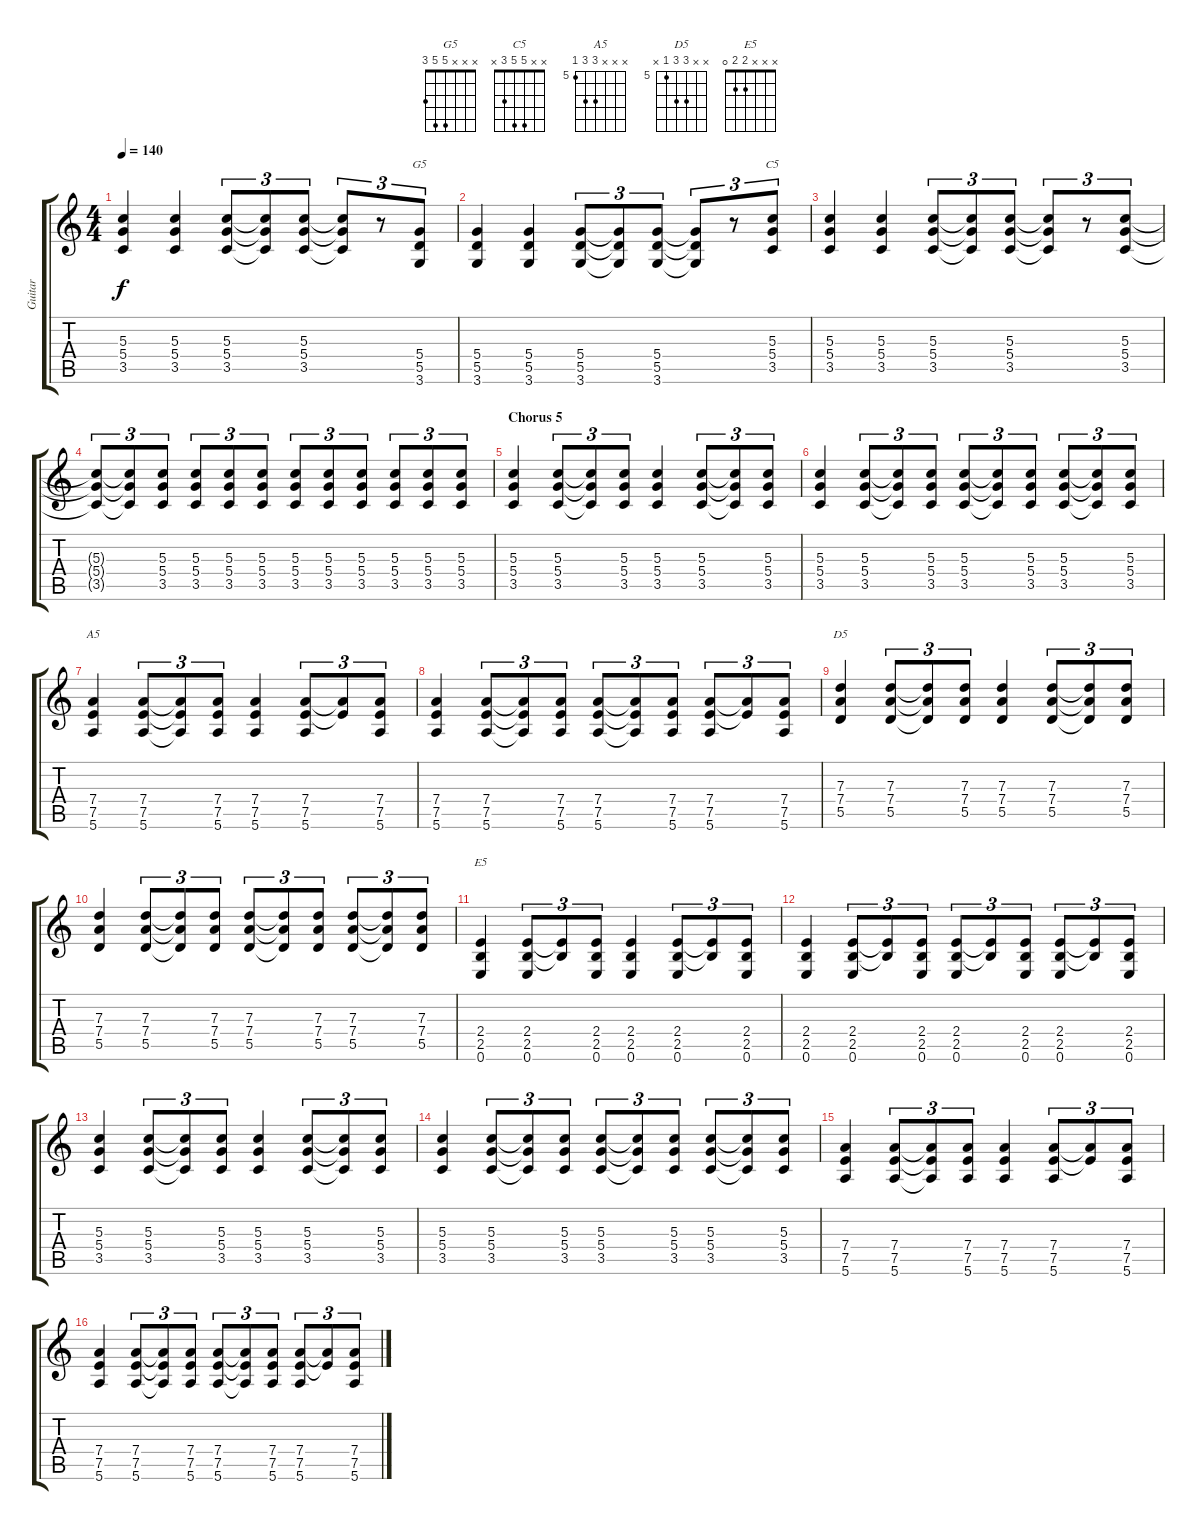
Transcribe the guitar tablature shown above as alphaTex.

\track ("Guitar" "Guitar") {instrument acousticguitarsteel}
\staff {score tabs}
\tuning (E4 B3 G3 D3 A2 E2) {hide}
\chord ("G5" x x x 5 5 3)
\chord ("C5" x x 5 5 3 x)
\chord ("A5" x x x 7 7 5) {firstfret 5}
\chord ("D5" x x 7 7 5 x) {firstfret 5}
\chord ("E5" x x x 2 2 0)
\ts (4 4)
\tempo 140
\clef g2
\ks c
(5.3{t} 5.4{t} 3.5{t}).4{dy f} (5.3 5.4 3.5).4 (5.3 5.4 3.5).8{tu (3 2)} (5.3{t} 5.4{t} 3.5{t}).8{tu (3 2)} (5.3 5.4 3.5).8{tu (3 2)} (5.3{t} 5.4{t} 3.5{t}).8{tu (3 2)} r.8{tu (3 2)} (5.4 5.5 3.6).8{tu (3 2) ch "G5"} |
(5.4 5.5 3.6).4 (5.4 5.5 3.6).4 (5.4 5.5 3.6).8{tu (3 2)} (5.4{t} 5.5{t} 3.6{t}).8{tu (3 2)} (5.4 5.5 3.6).8{tu (3 2)} (5.4{t} 5.5{t} 3.6{t}).8{tu (3 2)} r.8{tu (3 2)} (5.3 5.4 3.5).8{tu (3 2) ch "C5"} |
(5.3 5.4 3.5).4 (5.3 5.4 3.5).4 (5.3 5.4 3.5).8{tu (3 2)} (5.3{t} 5.4{t} 3.5{t}).8{tu (3 2)} (5.3 5.4 3.5).8{tu (3 2)} (5.3{t} 5.4{t} 3.5{t}).8{tu (3 2)} r.8{tu (3 2)} (5.3 5.4 3.5).8{tu (3 2)} |
(5.3{t} 5.4{t} 3.5{t}).8{tu (3 2)} (5.3{t} 5.4{t} 3.5{t}).8{tu (3 2)} (5.3 5.4 3.5).8{tu (3 2)} (5.3 5.4 3.5).8{tu (3 2)} (5.3 5.4 3.5).8{tu (3 2)} (5.3 5.4 3.5).8{tu (3 2)} (5.3 5.4 3.5).8{tu (3 2)} (5.3 5.4 3.5).8{tu (3 2)} (5.3 5.4 3.5).8{tu (3 2)} (5.3 5.4 3.5).8{tu (3 2)} (5.3 5.4 3.5).8{tu (3 2)} (5.3 5.4 3.5).8{tu (3 2)} |
\section ("" "Chorus 5")
(5.3 5.4 3.5).4 (5.3 5.4 3.5).8{tu (3 2)} (5.3{t} 5.4{t} 3.5{t}).8{tu (3 2)} (5.3 5.4 3.5).8{tu (3 2)} (5.3 5.4 3.5).4 (5.3 5.4 3.5).8{tu (3 2)} (5.3{t} 5.4{t} 3.5{t}).8{tu (3 2)} (5.3 5.4 3.5).8{tu (3 2)} |
(5.3 5.4 3.5).4 (5.3 5.4 3.5).8{tu (3 2)} (5.3{t} 5.4{t} 3.5{t}).8{tu (3 2)} (5.3 5.4 3.5).8{tu (3 2)} (5.3 5.4 3.5).8{tu (3 2)} (5.3{t} 5.4{t} 3.5{t}).8{tu (3 2)} (5.3 5.4 3.5).8{tu (3 2)} (5.3 5.4 3.5).8{tu (3 2)} (5.3{t} 5.4{t} 3.5{t}).8{tu (3 2)} (5.3 5.4 3.5).8{tu (3 2)} |
(7.4 7.5 5.6).4{ch "A5"} (7.4 7.5 5.6).8{tu (3 2)} (7.4{t} 7.5{t} 5.6{t}).8{tu (3 2)} (7.4 7.5 5.6).8{tu (3 2)} (7.4 7.5 5.6).4 (7.4 7.5 5.6).8{tu (3 2)} (7.4{t} 7.5{t}).8{tu (3 2)} (7.4 7.5 5.6).8{tu (3 2)} |
(7.4 7.5 5.6).4 (7.4 7.5 5.6).8{tu (3 2)} (7.4{t} 7.5{t} 5.6{t}).8{tu (3 2)} (7.4 7.5 5.6).8{tu (3 2)} (7.4 7.5 5.6).8{tu (3 2)} (7.4{t} 7.5{t} 5.6{t}).8{tu (3 2)} (7.4 7.5 5.6).8{tu (3 2)} (7.4 7.5 5.6).8{tu (3 2)} (7.4{t} 7.5{t}).8{tu (3 2)} (7.4 7.5 5.6).8{tu (3 2)} |
(7.3 7.4 5.5).4{ch "D5"} (7.3 7.4 5.5).8{tu (3 2)} (7.3{t} 7.4{t} 5.5{t}).8{tu (3 2)} (7.3 7.4 5.5).8{tu (3 2)} (7.3 7.4 5.5).4 (7.3 7.4 5.5).8{tu (3 2)} (7.3{t} 7.4{t} 5.5{t}).8{tu (3 2)} (7.3 7.4 5.5).8{tu (3 2)} |
(7.3 7.4 5.5).4 (7.3 7.4 5.5).8{tu (3 2)} (7.3{t} 7.4{t} 5.5{t}).8{tu (3 2)} (7.3 7.4 5.5).8{tu (3 2)} (7.3 7.4 5.5).8{tu (3 2)} (7.3{t} 7.4{t} 5.5{t}).8{tu (3 2)} (7.3 7.4 5.5).8{tu (3 2)} (7.3 7.4 5.5).8{tu (3 2)} (7.3{t} 7.4{t} 5.5{t}).8{tu (3 2)} (7.3 7.4 5.5).8{tu (3 2)} |
(2.4 2.5 0.6).4{ch "E5"} (2.4 2.5 0.6).8{tu (3 2)} (2.4{t} 2.5{t}).8{tu (3 2)} (2.4 2.5 0.6).8{tu (3 2)} (2.4 2.5 0.6).4 (2.4 2.5 0.6).8{tu (3 2)} (2.4{t} 2.5{t}).8{tu (3 2)} (2.4 2.5 0.6).8{tu (3 2)} |
(2.4 2.5 0.6).4 (2.4 2.5 0.6).8{tu (3 2)} (2.4{t} 2.5{t}).8{tu (3 2)} (2.4 2.5 0.6).8{tu (3 2)} (2.4 2.5 0.6).8{tu (3 2)} (2.4{t} 2.5{t}).8{tu (3 2)} (2.4 2.5 0.6).8{tu (3 2)} (2.4 2.5 0.6).8{tu (3 2)} (2.4{t} 2.5{t}).8{tu (3 2)} (2.4 2.5 0.6).8{tu (3 2)} |
(5.3 5.4 3.5).4 (5.3 5.4 3.5).8{tu (3 2)} (5.3{t} 5.4{t} 3.5{t}).8{tu (3 2)} (5.3 5.4 3.5).8{tu (3 2)} (5.3 5.4 3.5).4 (5.3 5.4 3.5).8{tu (3 2)} (5.3{t} 5.4{t} 3.5{t}).8{tu (3 2)} (5.3 5.4 3.5).8{tu (3 2)} |
(5.3 5.4 3.5).4 (5.3 5.4 3.5).8{tu (3 2)} (5.3{t} 5.4{t} 3.5{t}).8{tu (3 2)} (5.3 5.4 3.5).8{tu (3 2)} (5.3 5.4 3.5).8{tu (3 2)} (5.3{t} 5.4{t} 3.5{t}).8{tu (3 2)} (5.3 5.4 3.5).8{tu (3 2)} (5.3 5.4 3.5).8{tu (3 2)} (5.3{t} 5.4{t} 3.5{t}).8{tu (3 2)} (5.3 5.4 3.5).8{tu (3 2)} |
(7.4 7.5 5.6).4 (7.4 7.5 5.6).8{tu (3 2)} (7.4{t} 7.5{t} 5.6{t}).8{tu (3 2)} (7.4 7.5 5.6).8{tu (3 2)} (7.4 7.5 5.6).4 (7.4 7.5 5.6).8{tu (3 2)} (7.4{t} 7.5{t}).8{tu (3 2)} (7.4 7.5 5.6).8{tu (3 2)} |
(7.4 7.5 5.6).4 (7.4 7.5 5.6).8{tu (3 2)} (7.4{t} 7.5{t} 5.6{t}).8{tu (3 2)} (7.4 7.5 5.6).8{tu (3 2)} (7.4 7.5 5.6).8{tu (3 2)} (7.4{t} 7.5{t} 5.6{t}).8{tu (3 2)} (7.4 7.5 5.6).8{tu (3 2)} (7.4 7.5 5.6).8{tu (3 2)} (7.4{t} 7.5{t}).8{tu (3 2)} (7.4 7.5 5.6).8{tu (3 2)}
